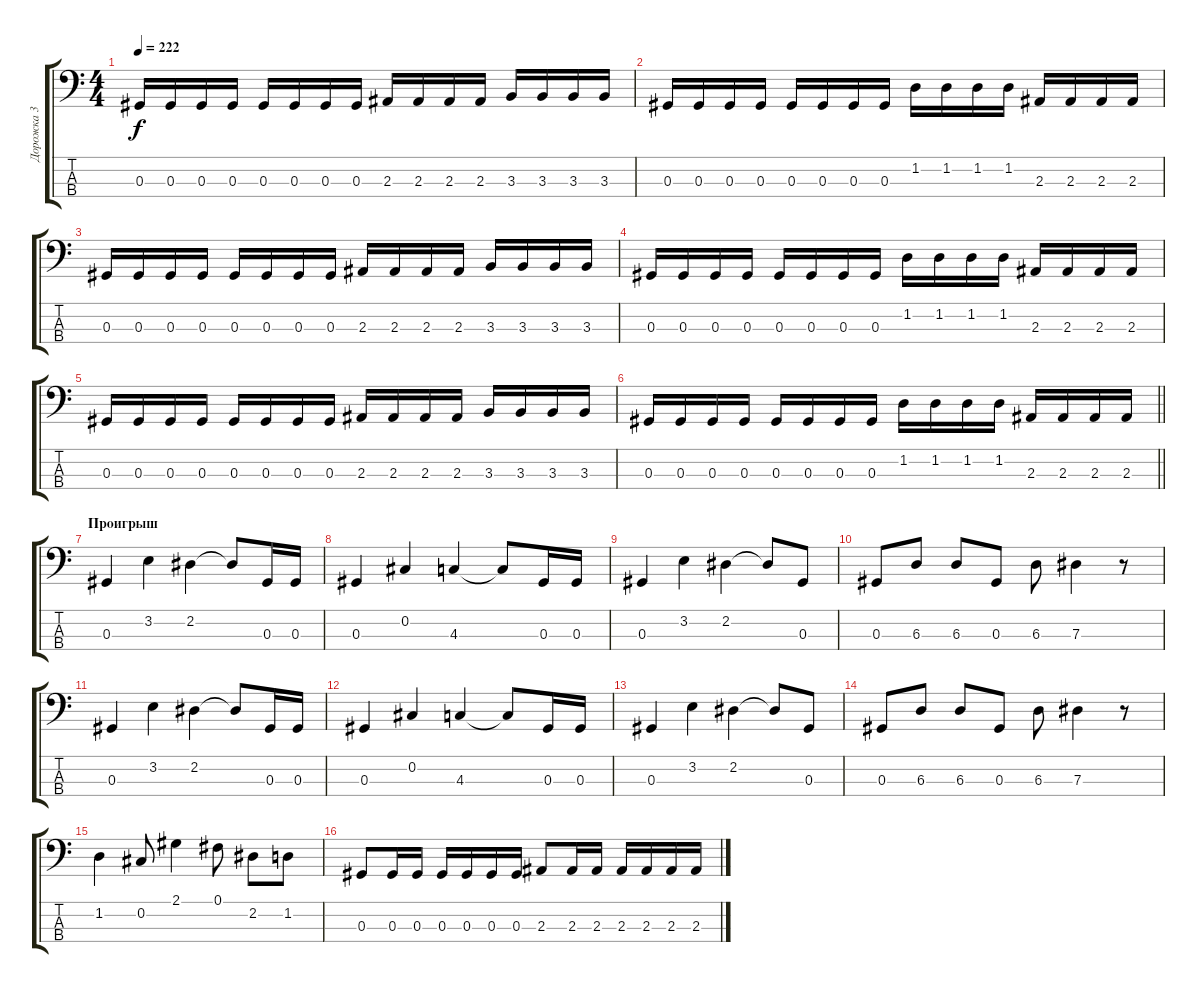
\track ("Дорожка 3" "Дорожка 3") {instrument electricbassfinger}
\staff {score tabs}
\tuning (Gb2 Db2 Ab1 Eb1) {hide}
\ts (4 4)
\tempo 222
\clef f4
\ks c
0.3.16{dy f} 0.3.16 0.3.16 0.3.16 0.3.16 0.3.16 0.3.16 0.3.16 2.3.16 2.3.16 2.3.16 2.3.16 3.3.16 3.3.16 3.3.16 3.3.16 |
0.3.16 0.3.16 0.3.16 0.3.16 0.3.16 0.3.16 0.3.16 0.3.16 1.2.16 1.2.16 1.2.16 1.2.16 2.3.16 2.3.16 2.3.16 2.3.16 |
0.3.16 0.3.16 0.3.16 0.3.16 0.3.16 0.3.16 0.3.16 0.3.16 2.3.16 2.3.16 2.3.16 2.3.16 3.3.16 3.3.16 3.3.16 3.3.16 |
0.3.16 0.3.16 0.3.16 0.3.16 0.3.16 0.3.16 0.3.16 0.3.16 1.2.16 1.2.16 1.2.16 1.2.16 2.3.16 2.3.16 2.3.16 2.3.16 |
0.3.16 0.3.16 0.3.16 0.3.16 0.3.16 0.3.16 0.3.16 0.3.16 2.3.16 2.3.16 2.3.16 2.3.16 3.3.16 3.3.16 3.3.16 3.3.16 |
\barLineRight lightlight
0.3.16 0.3.16 0.3.16 0.3.16 0.3.16 0.3.16 0.3.16 0.3.16 1.2.16 1.2.16 1.2.16 1.2.16 2.3.16 2.3.16 2.3.16 2.3.16 |
\section ("" "Проигрыш")
0.3.4 3.2.4 2.2.4 2.2{t}.8 0.3.16 0.3.16 |
0.3.4 0.2.4 4.3.4 4.3{t}.8 0.3.16 0.3.16 |
0.3.4 3.2.4 2.2.4 2.2{t}.8 0.3.8 |
0.3.8 6.3.8 6.3.8 0.3.8 6.3.8 7.3.4 r.8 |
0.3.4 3.2.4 2.2.4 2.2{t}.8 0.3.16 0.3.16 |
0.3.4 0.2.4 4.3.4 4.3{t}.8 0.3.16 0.3.16 |
0.3.4 3.2.4 2.2.4 2.2{t}.8 0.3.8 |
0.3.8 6.3.8 6.3.8 0.3.8 6.3.8 7.3.4 r.8 |
1.2.4 0.2.8 2.1.4 0.1.8 2.2.8 1.2.8 |
0.3.8 0.3.16 0.3.16 0.3.16 0.3.16 0.3.16 0.3.16 2.3.8 2.3.16 2.3.16 2.3.16 2.3.16 2.3.16 2.3.16
